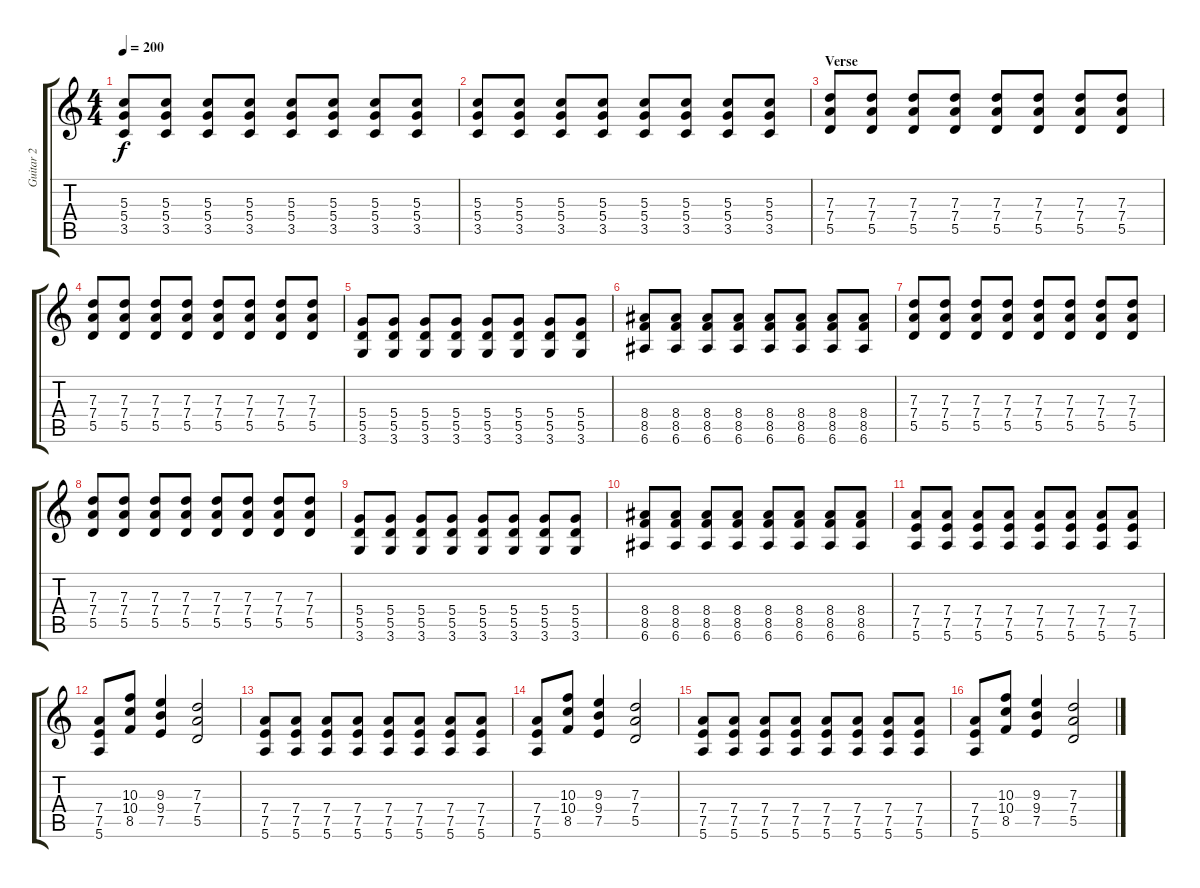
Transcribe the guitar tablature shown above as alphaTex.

\track ("Guitar 2" "Guitar 2") {instrument overdrivenguitar}
\staff {score tabs}
\tuning (E4 B3 G3 D3 A2 E2) {hide}
\ts (4 4)
\tempo 200
\clef g2
\ks c
(5.3 5.4 3.5).8{dy f} (5.3 5.4 3.5).8 (5.3 5.4 3.5).8 (5.3 5.4 3.5).8 (5.3 5.4 3.5).8 (5.3 5.4 3.5).8 (5.3 5.4 3.5).8 (5.3 5.4 3.5).8 |
(5.3 5.4 3.5).8 (5.3 5.4 3.5).8 (5.3 5.4 3.5).8 (5.3 5.4 3.5).8 (5.3 5.4 3.5).8 (5.3 5.4 3.5).8 (5.3 5.4 3.5).8 (5.3 5.4 3.5).8 |
\section ("" "Verse")
(7.3 7.4 5.5).8{volume 16} (7.3 7.4 5.5).8 (7.3 7.4 5.5).8 (7.3 7.4 5.5).8 (7.3 7.4 5.5).8 (7.3 7.4 5.5).8 (7.3 7.4 5.5).8 (7.3 7.4 5.5).8 |
(7.3 7.4 5.5).8 (7.3 7.4 5.5).8 (7.3 7.4 5.5).8 (7.3 7.4 5.5).8 (7.3 7.4 5.5).8 (7.3 7.4 5.5).8 (7.3 7.4 5.5).8 (7.3 7.4 5.5).8 |
(5.4 5.5 3.6).8 (5.4 5.5 3.6).8 (5.4 5.5 3.6).8 (5.4 5.5 3.6).8 (5.4 5.5 3.6).8 (5.4 5.5 3.6).8 (5.4 5.5 3.6).8 (5.4 5.5 3.6).8 |
(8.4 8.5 6.6).8 (8.4 8.5 6.6).8 (8.4 8.5 6.6).8 (8.4 8.5 6.6).8 (8.4 8.5 6.6).8 (8.4 8.5 6.6).8 (8.4 8.5 6.6).8 (8.4 8.5 6.6).8 |
(7.3 7.4 5.5).8{volume 16} (7.3 7.4 5.5).8 (7.3 7.4 5.5).8 (7.3 7.4 5.5).8 (7.3 7.4 5.5).8 (7.3 7.4 5.5).8 (7.3 7.4 5.5).8 (7.3 7.4 5.5).8 |
(7.3 7.4 5.5).8 (7.3 7.4 5.5).8 (7.3 7.4 5.5).8 (7.3 7.4 5.5).8 (7.3 7.4 5.5).8 (7.3 7.4 5.5).8 (7.3 7.4 5.5).8 (7.3 7.4 5.5).8 |
(5.4 5.5 3.6).8 (5.4 5.5 3.6).8 (5.4 5.5 3.6).8 (5.4 5.5 3.6).8 (5.4 5.5 3.6).8 (5.4 5.5 3.6).8 (5.4 5.5 3.6).8 (5.4 5.5 3.6).8 |
(8.4 8.5 6.6).8 (8.4 8.5 6.6).8 (8.4 8.5 6.6).8 (8.4 8.5 6.6).8 (8.4 8.5 6.6).8 (8.4 8.5 6.6).8 (8.4 8.5 6.6).8 (8.4 8.5 6.6).8 |
(7.4 7.5 5.6).8 (7.4 7.5 5.6).8 (7.4 7.5 5.6).8 (7.4 7.5 5.6).8 (7.4 7.5 5.6).8 (7.4 7.5 5.6).8 (7.4 7.5 5.6).8 (7.4 7.5 5.6).8 |
(7.4 7.5 5.6).8 (10.3 10.4 8.5).8 (9.3 9.4 7.5).4 (7.3 7.4 5.5).2 |
(7.4 7.5 5.6).8 (7.4 7.5 5.6).8 (7.4 7.5 5.6).8 (7.4 7.5 5.6).8 (7.4 7.5 5.6).8 (7.4 7.5 5.6).8 (7.4 7.5 5.6).8 (7.4 7.5 5.6).8 |
(7.4 7.5 5.6).8 (10.3 10.4 8.5).8 (9.3 9.4 7.5).4 (7.3 7.4 5.5).2 |
(7.4 7.5 5.6).8 (7.4 7.5 5.6).8 (7.4 7.5 5.6).8 (7.4 7.5 5.6).8 (7.4 7.5 5.6).8 (7.4 7.5 5.6).8 (7.4 7.5 5.6).8 (7.4 7.5 5.6).8 |
(7.4 7.5 5.6).8 (10.3 10.4 8.5).8 (9.3 9.4 7.5).4 (7.3 7.4 5.5).2
